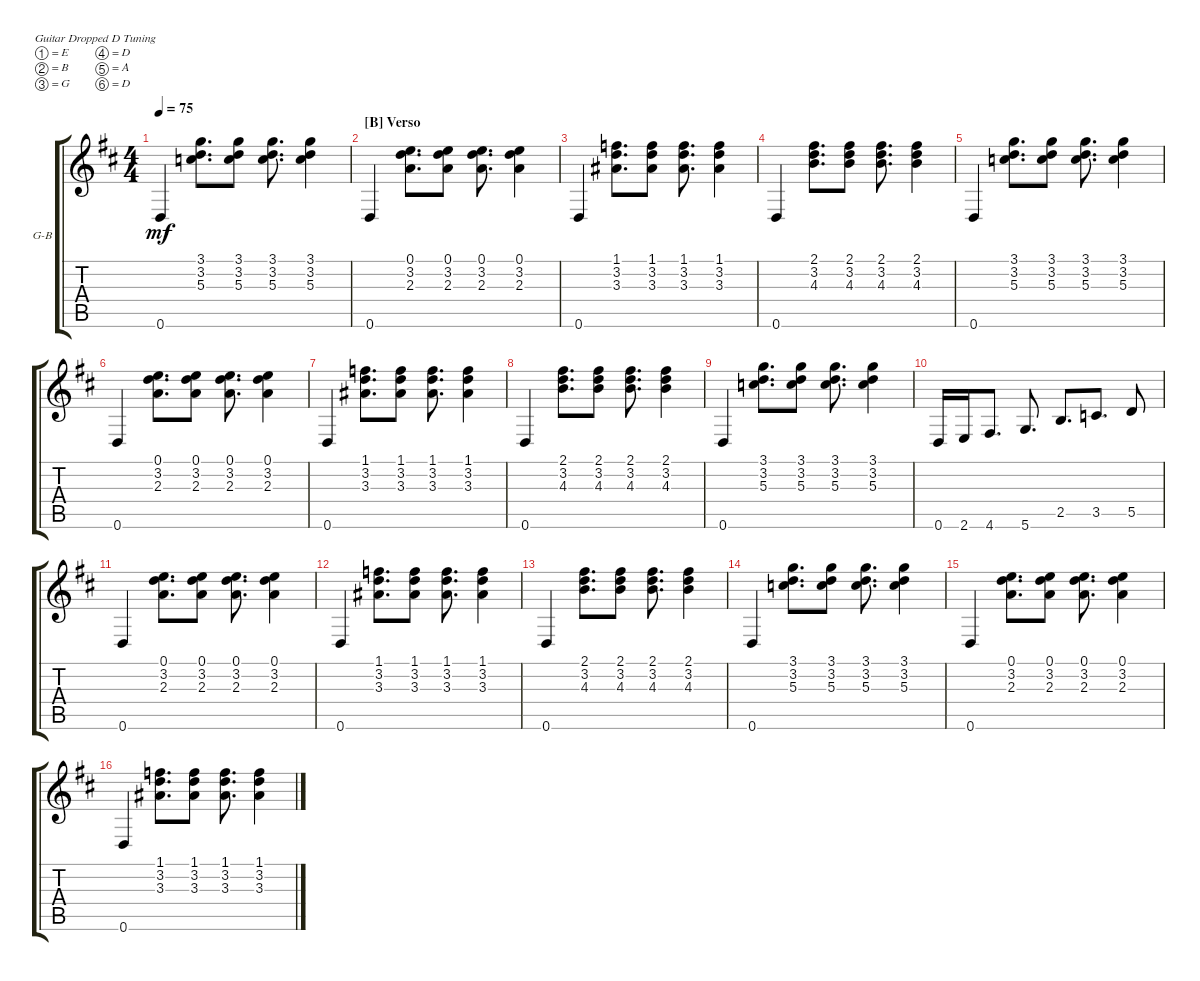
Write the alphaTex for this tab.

\defaultSystemsLayout 4
\bracketExtendMode groupsimilarinstruments
\firstSystemTrackNameOrientation horizontal
\otherSystemsTrackNameOrientation horizontal
\track ("Guitarra Base" "G-B") {multiBarRest instrument acousticguitarsteel}
\staff {score tabs}
\tuning (E4 B3 G3 D3 A2 D2)
\ts (4 4)
\tempo 75
\clef g2
\ks d
0.6.4{dy mf} (3.1 3.2 5.3).8{d} (3.1 3.2 5.3).8 (3.1 3.2 5.3).8{d} (3.1 3.2 5.3).4 |
\section ("B" "Verso")
0.6.4 (0.1 3.2 2.3).8{d} (0.1 3.2 2.3).8 (0.1 3.2 2.3).8{d} (0.1 3.2 2.3).4 |
0.6.4 (1.1 3.2 3.3).8{d} (1.1 3.2 3.3).8 (1.1 3.2 3.3).8{d} (1.1 3.2 3.3).4 |
0.6.4 (2.1 3.2 4.3).8{d} (2.1 3.2 4.3).8 (2.1 3.2 4.3).8{d} (2.1 3.2 4.3).4 |
0.6.4 (3.1 3.2 5.3).8{d} (3.1 3.2 5.3).8 (3.1 3.2 5.3).8{d} (3.1 3.2 5.3).4 |
0.6.4 (0.1 3.2 2.3).8{d} (0.1 3.2 2.3).8 (0.1 3.2 2.3).8{d} (0.1 3.2 2.3).4 |
0.6.4 (1.1 3.2 3.3).8{d} (1.1 3.2 3.3).8 (1.1 3.2 3.3).8{d} (1.1 3.2 3.3).4 |
0.6.4 (2.1 3.2 4.3).8{d} (2.1 3.2 4.3).8 (2.1 3.2 4.3).8{d} (2.1 3.2 4.3).4 |
0.6.4 (3.1 3.2 5.3).8{d} (3.1 3.2 5.3).8 (3.1 3.2 5.3).8{d} (3.1 3.2 5.3).4 |
0.6.16 2.6.16 4.6.8{d} 5.6.8{d} 2.5.8{d} 3.5.8{d} 5.5.8 |
0.6.4 (0.1 3.2 2.3).8{d} (0.1 3.2 2.3).8 (0.1 3.2 2.3).8{d} (0.1 3.2 2.3).4 |
0.6.4 (1.1 3.2 3.3).8{d} (1.1 3.2 3.3).8 (1.1 3.2 3.3).8{d} (1.1 3.2 3.3).4 |
0.6.4 (2.1 3.2 4.3).8{d} (2.1 3.2 4.3).8 (2.1 3.2 4.3).8{d} (2.1 3.2 4.3).4 |
0.6.4 (3.1 3.2 5.3).8{d} (3.1 3.2 5.3).8 (3.1 3.2 5.3).8{d} (3.1 3.2 5.3).4 |
0.6.4 (0.1 3.2 2.3).8{d} (0.1 3.2 2.3).8 (0.1 3.2 2.3).8{d} (0.1 3.2 2.3).4 |
0.6.4 (1.1 3.2 3.3).8{d} (1.1 3.2 3.3).8 (1.1 3.2 3.3).8{d} (1.1 3.2 3.3).4
